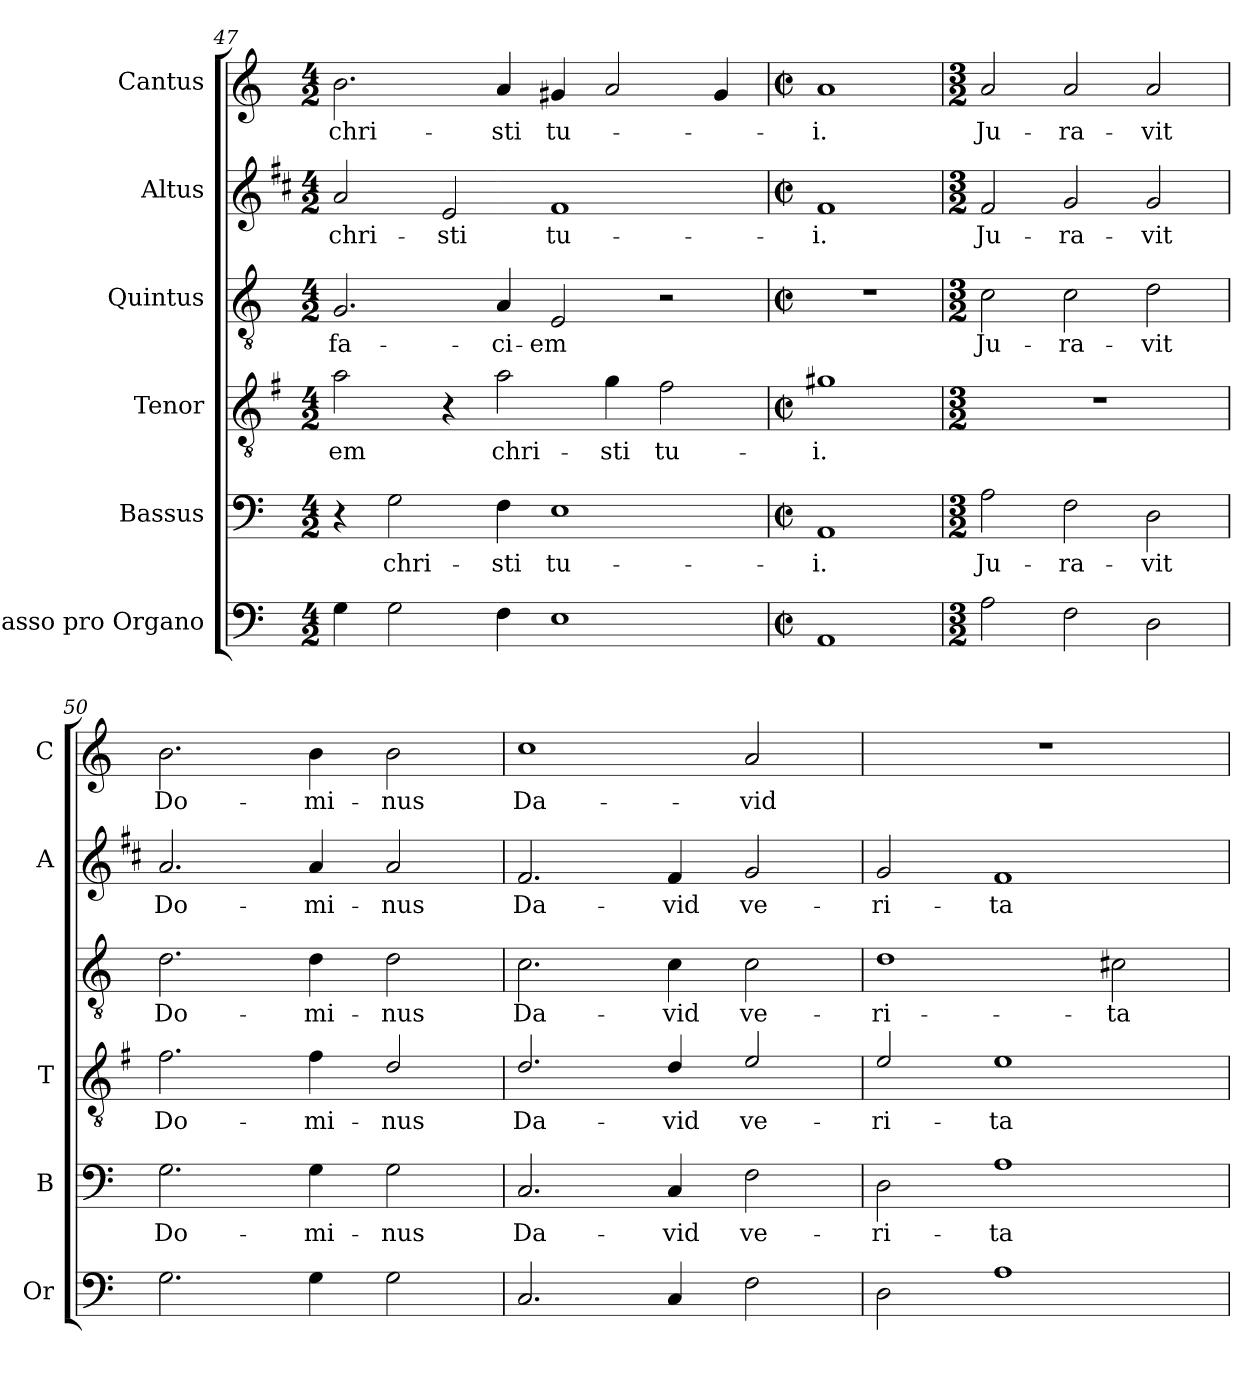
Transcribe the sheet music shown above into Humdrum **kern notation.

**kern	**kern	**text	**kern	**text	**kern	**text	**kern	**text	**kern	**text
*part6	*part5	*part5	*part4	*part4	*part3	*part3	*part2	*part2	*part1	*part1
*staff6	*staff5	*staff5	*staff4	*staff4	*staff3	*staff3	*staff2	*staff2	*staff1	*staff1
*I"Basso pro Organo	*I"Bassus	*	*I"Tenor	*	*I"Quintus	*	*I"Altus	*	*I"Cantus	*
*I'Or	*I'B	*	*I'T	*	*	*	*I'A	*	*I'C	*
*clefF4	*clefF4	*	*clefGv2	*	*clefGv2	*	*clefG2	*	*clefG2	*
*	*	*	*ITrd4c7	*	*	*	*ITrd1c2	*	*	*
*k[]	*k[]	*	*k[]	*	*k[]	*	*k[]	*	*k[]	*
*C:	*C:	*	*C:	*	*C:	*	*C:	*	*C:	*
*M4/2	*M4/2	*	*M4/2	*	*M4/2	*	*M4/2	*	*M4/2	*
=47	=47	=47	=47	=47	=47	=47	=47	=47	=47	=47
!	!	!	!	!LO:LY:b	!	!LO:LY:b	!	!LO:LY:b	!	!LO:LY:b
4G\	4r	.	2d\	-em	2.G/	fa-	2g/	chri-	2.b\	chri-
!	!	!LO:LY:b	!	!	!	!	!	!	!	!
2G\	2G\	chri-	.	.	.	.	.	.	.	.
!	!	!	!	!	!	!	!	!LO:LY:b	!	!
.	.	.	4r	.	.	.	2d/	-sti	.	.
!	!	!LO:LY:b	!	!LO:LY:b	!	!LO:LY:b	!	!	!	!LO:LY:b
4F\	4F\	-sti	2d\	chri-	4A/	-ci-	.	.	4a/	-sti
!	!	!LO:LY:b	!	!	!	!LO:LY:b	!	!LO:LY:b	!	!LO:LY:b
1E	1E	tu-	.	.	2E/	-em	1e	tu-	4g#X/	tu-
!	!	!	!	!LO:LY:b	!	!	!	!	!	!
.	.	.	4c\	-sti	.	.	.	.	2a/	.
!	!	!	!	!LO:LY:b	!	!	!	!	!	!
.	.	.	2B\	tu-	2r	.	.	.	.	.
.	.	.	.	.	.	.	.	.	4g#/	.
=48	=48	=48	=48	=48	=48	=48	=48	=48	=48	=48
*M2/2	*M2/2	*	*M2/2	*	*M2/2	*	*M2/2	*	*M2/2	*
*met(c|)	*met(c|)	*	*met(c|)	*	*met(c|)	*	*met(c|)	*	*met(c|)	*
!	!	!LO:LY:b	!	!LO:LY:b	!	!	!	!LO:LY:b	!	!LO:LY:b
1AA	1AA	-i.	1c#X	-i.	1r	.	1e	-i.	1a	-i.
!!LO:LB:g=z
=49	=49	=49	=49	=49	=49	=49	=49	=49	=49	=49
*M3/2	*M3/2	*	*M3/2	*	*M3/2	*	*M3/2	*	*M3/2	*
!	!	!LO:LY:b	!	!	!	!LO:LY:b	!	!LO:LY:b	!	!LO:LY:b
2A\	2A\	Ju-	1.r	.	2c\	Ju-	2e/	Ju-	2a/	Ju-
!	!	!LO:LY:b	!	!	!	!LO:LY:b	!	!LO:LY:b	!	!LO:LY:b
2F\	2F\	-ra-	.	.	2c\	-ra-	2f/	-ra-	2a/	-ra-
!	!	!LO:LY:b	!	!	!	!LO:LY:b	!	!LO:LY:b	!	!LO:LY:b
2D\	2D\	-vit	.	.	2d\	-vit	2f/	-vit	2a/	-vit
=50	=50	=50	=50	=50	=50	=50	=50	=50	=50	=50
!	!	!LO:LY:b	!	!LO:LY:b	!	!LO:LY:b	!	!LO:LY:b	!	!LO:LY:b
2.G\	2.G\	Do-	2.B\	Do-	2.d\	Do-	2.g/	Do-	2.b\	Do-
!	!	!LO:LY:b	!	!LO:LY:b	!	!LO:LY:b	!	!LO:LY:b	!	!LO:LY:b
4G\	4G\	-mi-	4B\	-mi-	4d\	-mi-	4g/	-mi-	4b\	-mi-
!	!	!LO:LY:b	!	!LO:LY:b	!	!LO:LY:b	!	!LO:LY:b	!	!LO:LY:b
2G\	2G\	-nus	2G/	-nus	2d\	-nus	2g/	-nus	2b\	-nus
=51	=51	=51	=51	=51	=51	=51	=51	=51	=51	=51
!	!	!LO:LY:b	!	!LO:LY:b	!	!LO:LY:b	!	!LO:LY:b	!	!LO:LY:b
2.C/	2.C/	Da-	2.G/	Da-	2.c\	Da-	2.e/	Da-	1cc	Da-
!	!	!LO:LY:b	!	!LO:LY:b	!	!LO:LY:b	!	!LO:LY:b	!	!
4C/	4C/	-vid	4G/	-vid	4c\	-vid	4e/	-vid	.	.
!	!	!LO:LY:b	!	!LO:LY:b	!	!LO:LY:b	!	!LO:LY:b	!	!LO:LY:b
2F\	2F\	ve-	2A/	ve-	2c\	ve-	2f/	ve-	2a/	-vid
=52	=52	=52	=52	=52	=52	=52	=52	=52	=52	=52
!	!	!LO:LY:b	!	!LO:LY:b	!	!LO:LY:b	!	!LO:LY:b	!	!
2D\	2D\	-ri-	2A/	-ri-	1d	-ri-	2f/	-ri-	1.r	.
!	!	!LO:LY:b	!	!LO:LY:b	!	!	!	!LO:LY:b	!	!
1A	1A	-ta-	1A	-ta-	.	.	1e	-ta-	.	.
!	!	!	!	!	!	!LO:LY:b	!	!	!	!
.	.	.	.	.	2c#X\	-ta-	.	.	.	.
=	=	=	=	=	=	=	=	=	=	=
*-	*-	*-	*-	*-	*-	*-	*-	*-	*-	*-
